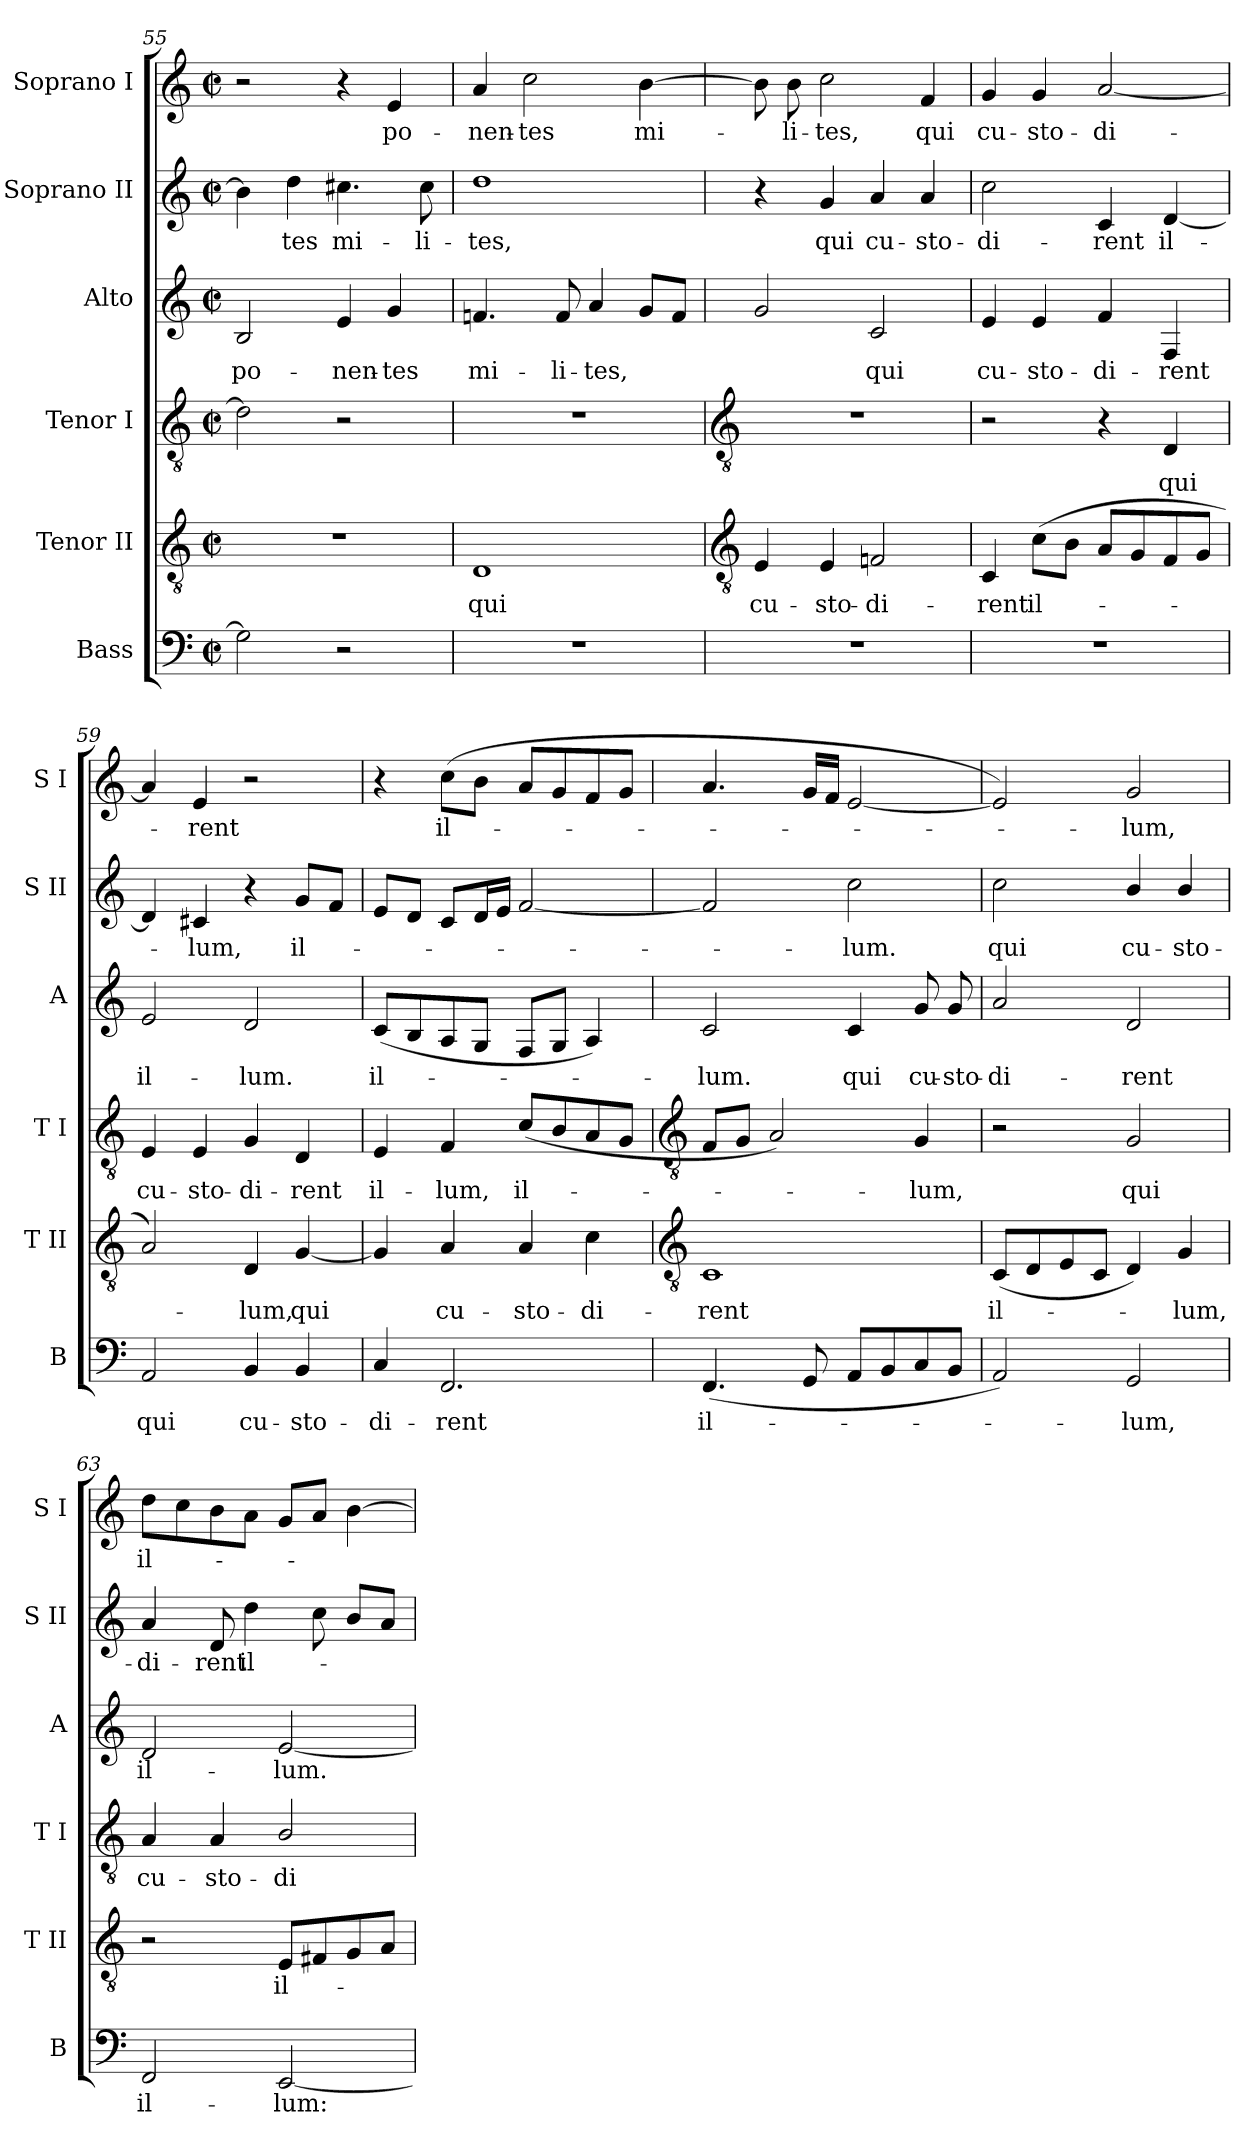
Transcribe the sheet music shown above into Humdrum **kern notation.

**kern	**text	**kern	**text	**kern	**text	**kern	**text	**kern	**text	**kern	**text
*part6	*part6	*part5	*part5	*part4	*part4	*part3	*part3	*part2	*part2	*part1	*part1
*staff6	*staff6	*staff5	*staff5	*staff4	*staff4	*staff3	*staff3	*staff2	*staff2	*staff1	*staff1
*I"Bass	*	*I"Tenor II	*	*I"Tenor I	*	*I"Alto	*	*I"Soprano II	*	*I"Soprano I	*
*I'B	*	*I'T II	*	*I'T I	*	*I'A	*	*I'S II	*	*I'S I	*
*clefF4	*	*clefGv2	*	*clefGv2	*	*clefG2	*	*clefG2	*	*clefG2	*
*k[]	*	*k[]	*	*k[]	*	*k[]	*	*k[]	*	*k[]	*
*C:	*	*C:	*	*C:	*	*C:	*	*C:	*	*C:	*
*M2/2	*	*M2/2	*	*M2/2	*	*M2/2	*	*M2/2	*	*M2/2	*
*met(c|)	*	*met(c|)	*	*met(c|)	*	*met(c|)	*	*met(c|)	*	*met(c|)	*
=55	=55	=55	=55	=55	=55	=55	=55	=55	=55	=55	=55
!	!	!	!	!	!	!	!LO:LY:b	!	!	!	!
2G]	.	1r	.	2d]	.	2B	po-	4b]	.	2r	.
!	!	!	!	!	!	!	!	!	!LO:LY:b	!	!
.	.	.	.	.	.	.	.	4dd	tes	.	.
!	!	!	!	!	!	!	!LO:LY:b	!	!LO:LY:b	!	!
2r	.	.	.	2r	.	4e	-nen-	4.cc#X	mi-	4r	.
!	!	!	!	!	!	!	!LO:LY:b	!	!	!	!LO:LY:b
.	.	.	.	.	.	4g	-tes	.	.	4e	po-
!	!	!	!	!	!	!	!	!	!LO:LY:b	!	!
.	.	.	.	.	.	.	.	8cc#	-li-	.	.
=56	=56	=56	=56	=56	=56	=56	=56	=56	=56	=56	=56
!	!	!	!LO:LY:b	!	!	!	!LO:LY:b	!	!LO:LY:b	!	!LO:LY:b
1r	.	1D	qui	1r	.	4.fn	mi-	1dd	-tes,	4a	-nen-
!	!	!	!	!	!	!	!	!	!	!	!LO:LY:b
.	.	.	.	.	.	.	.	.	.	2cc	-tes
!	!	!	!	!	!	!	!LO:LY:b	!	!	!	!
.	.	.	.	.	.	8f	-li-	.	.	.	.
!	!	!	!	!	!	!	!LO:LY:b	!	!	!	!
.	.	.	.	.	.	4a	-tes,	.	.	.	.
!	!	!	!	!	!	!	!	!	!	!	!LO:LY:b
.	.	.	.	.	.	8gL	.	.	.	[4b	mi-
.	.	.	.	.	.	8fJ	.	.	.	.	.
!!LO:LB:g=z
=57	=57	=57	=57	=57	=57	=57	=57	=57	=57	=57	=57
*	*	*clefGv2	*	*clefGv2	*	*	*	*	*	*	*
!	!	!	!LO:LY:b	!	!	!	!	!	!	!	!
1r	.	4E	cu-	1r	.	2g	.	4r	.	8b]	.
!	!	!	!	!	!	!	!	!	!	!	!LO:LY:b
.	.	.	.	.	.	.	.	.	.	8b	li-
!	!	!	!LO:LY:b	!	!	!	!	!	!LO:LY:b	!	!LO:LY:b
.	.	4E	-sto-	.	.	.	.	4g	qui	2cc	-tes,
!	!	!	!LO:LY:b	!	!	!	!LO:LY:b	!	!LO:LY:b	!	!
.	.	2Fn	-di-	.	.	2c	qui	4a	cu-	.	.
!	!	!	!	!	!	!	!	!	!LO:LY:b	!	!LO:LY:b
.	.	.	.	.	.	.	.	4a	-sto-	4f	qui
=58	=58	=58	=58	=58	=58	=58	=58	=58	=58	=58	=58
!	!	!	!LO:LY:b	!	!	!	!LO:LY:b	!	!LO:LY:b	!	!LO:LY:b
1r	.	4C	-rent	2r	.	4e	cu-	2cc	-di-	4g	cu-
!	!	!	!LO:LY:b	!	!	!	!LO:LY:b	!	!	!	!LO:LY:b
.	.	(>8cL	il-	.	.	4e	-sto-	.	.	4g	-sto-
.	.	8BJ	.	.	.	.	.	.	.	.	.
!	!	!	!	!	!	!	!LO:LY:b	!	!LO:LY:b	!	!LO:LY:b
.	.	8AL	.	4r	.	4f	-di-	4c	-rent	[2a	-di-
.	.	8G	.	.	.	.	.	.	.	.	.
!	!	!	!	!	!LO:LY:b	!	!LO:LY:b	!	!LO:LY:b	!	!
.	.	8F	.	4D	qui	4F	-rent	[4d	il-	.	.
.	.	8GJ	.	.	.	.	.	.	.	.	.
=59	=59	=59	=59	=59	=59	=59	=59	=59	=59	=59	=59
!	!LO:LY:b	!	!	!	!LO:LY:b	!	!LO:LY:b	!	!	!	!
2AA	qui	2A)	.	4E	cu-	2e	il-	4d]	.	4a]	.
!	!	!	!	!	!LO:LY:b	!	!	!	!LO:LY:b	!	!LO:LY:b
.	.	.	.	4E	-sto-	.	.	4c#X	lum,	4e	rent
!	!LO:LY:b	!	!LO:LY:b	!	!LO:LY:b	!	!LO:LY:b	!	!	!	!
4BB	cu-	4D	lum,	4G	-di-	2d	-lum.	4r	.	2r	.
!	!LO:LY:b	!	!LO:LY:b	!	!LO:LY:b	!	!	!	!LO:LY:b	!	!
4BB	-sto-	[4G	qui	4D	-rent	.	.	8gL	il-	.	.
.	.	.	.	.	.	.	.	8fJ	.	.	.
=60	=60	=60	=60	=60	=60	=60	=60	=60	=60	=60	=60
!	!LO:LY:b	!	!	!	!LO:LY:b	!	!LO:LY:b	!	!	!	!
4C	-di-	4G]	.	4E	il-	(<8cL	il-	8eL	.	4r	.
.	.	.	.	.	.	8B	.	8dJ	.	.	.
!	!LO:LY:b	!	!LO:LY:b	!	!LO:LY:b	!	!	!	!	!	!LO:LY:b
2.FF	-rent	4A	cu-	4F	-lum,	8A	.	8cL	.	(<8ccL	il-
.	.	.	.	.	.	8GJ	.	16dL	.	8bJ	.
.	.	.	.	.	.	.	.	16eJJ	.	.	.
!	!	!	!LO:LY:b	!	!LO:LY:b	!	!	!	!	!	!
.	.	4A	-sto-	(<8cL	il-	8FL	.	[2f	.	8aL	.
.	.	.	.	8B	.	8GJ	.	.	.	8g	.
!	!	!	!LO:LY:b	!	!	!	!	!	!	!	!
.	.	4c	-di-	8A	.	4A)	.	.	.	8f	.
.	.	.	.	8GJ	.	.	.	.	.	8gJ	.
!!LO:LB:g=z
=61	=61	=61	=61	=61	=61	=61	=61	=61	=61	=61	=61
*	*	*clefGv2	*	*clefGv2	*	*	*	*	*	*	*
!	!LO:LY:b	!	!LO:LY:b	!	!	!	!LO:LY:b	!	!	!	!
(<4.FF	il-	1C	-rent	8FL	.	2c	lum.	2f]	.	4.a	.
.	.	.	.	8GJ	.	.	.	.	.	.	.
.	.	.	.	2A)	.	.	.	.	.	.	.
8GG	.	.	.	.	.	.	.	.	.	16gLL	.
.	.	.	.	.	.	.	.	.	.	16fJJ	.
!	!	!	!	!	!	!	!LO:LY:b	!	!LO:LY:b	!	!
8AAL	.	.	.	.	.	4c	qui	2cc	lum.	[2e	.
8BB	.	.	.	.	.	.	.	.	.	.	.
!	!	!	!	!	!LO:LY:b	!	!LO:LY:b	!	!	!	!
8C	.	.	.	4G	lum,	8g	cu-	.	.	.	.
!	!	!	!	!	!	!	!LO:LY:b	!	!	!	!
8BBJ	.	.	.	.	.	8g	-sto-	.	.	.	.
=62	=62	=62	=62	=62	=62	=62	=62	=62	=62	=62	=62
!	!	!	!LO:LY:b	!	!	!	!LO:LY:b	!	!LO:LY:b	!	!
2AA)	.	(<8CL	il-	2r	.	2a	-di-	2cc	qui	2e])	.
.	.	8D	.	.	.	.	.	.	.	.	.
.	.	8E	.	.	.	.	.	.	.	.	.
.	.	8CJ	.	.	.	.	.	.	.	.	.
!	!LO:LY:b	!	!	!	!LO:LY:b	!	!LO:LY:b	!	!LO:LY:b	!	!LO:LY:b
2GG	lum,	4D)	.	2G	qui	2d	-rent	4b/	cu-	2g	lum,
!	!	!	!LO:LY:b	!	!	!	!	!	!LO:LY:b	!	!
.	.	4G	lum,	.	.	.	.	4b/	-sto-	.	.
=63	=63	=63	=63	=63	=63	=63	=63	=63	=63	=63	=63
!	!LO:LY:b	!	!	!	!LO:LY:b	!	!LO:LY:b	!	!LO:LY:b	!	!LO:LY:b
2FF	il-	2r	.	4A	cu-	2d	il-	4a	-di-	8ddL	il-
.	.	.	.	.	.	.	.	.	.	8cc	.
!	!	!	!	!	!LO:LY:b	!	!	!	!LO:LY:b	!	!
.	.	.	.	4A	-sto-	.	.	8d	-rent	8b	.
!	!	!	!	!	!	!	!	!	!LO:LY:b	!	!
.	.	.	.	.	.	.	.	4dd	il-	8aJ	.
!	!LO:LY:b	!	!LO:LY:b	!	!LO:LY:b	!	!LO:LY:b	!	!	!	!
[2EE	-lum:	8EL	il-	2B/	-di-	[2e	-lum.	.	.	8gL	.
.	.	8F#X	.	.	.	.	.	8cc	.	8aJ	.
.	.	8G	.	.	.	.	.	8bL	.	[4b	.
.	.	8AJ	.	.	.	.	.	8aJ	.	.	.
=	=	=	=	=	=	=	=	=	=	=	=
*-	*-	*-	*-	*-	*-	*-	*-	*-	*-	*-	*-
